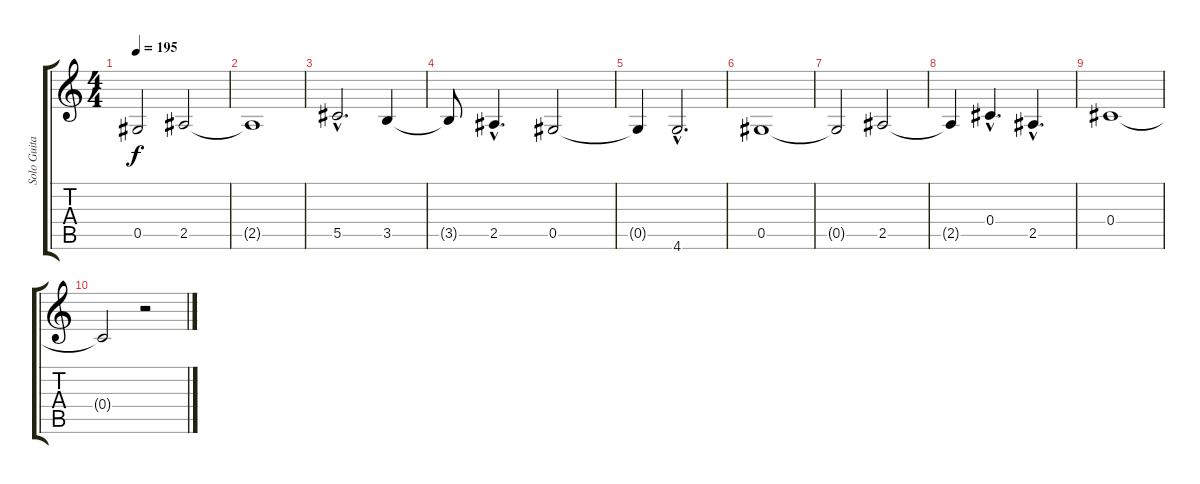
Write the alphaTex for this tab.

\track ("Solo Guitar" "Solo Guita") {instrument distortionguitar}
\staff {score tabs}
\tuning (Eb4 Bb3 Gb3 Db3 Ab2 Eb2) {hide}
\ts (4 4)
\tempo 195
\clef g2
\ks c
0.5{t}.2{dy f} 2.5.2 |
2.5{t}.1 |
5.5{hac}.2{d} 3.5.4 |
3.5{t}.8 2.5{hac}.4{d} 0.5.2 |
0.5{t}.4 4.6{hac}.2{d} |
0.5.1 |
0.5{t}.2 2.5.2 |
2.5{t}.4 0.4{hac}.4{d} 2.5{hac}.4{d} |
0.4.1 |
0.4{t}.2 r.2
